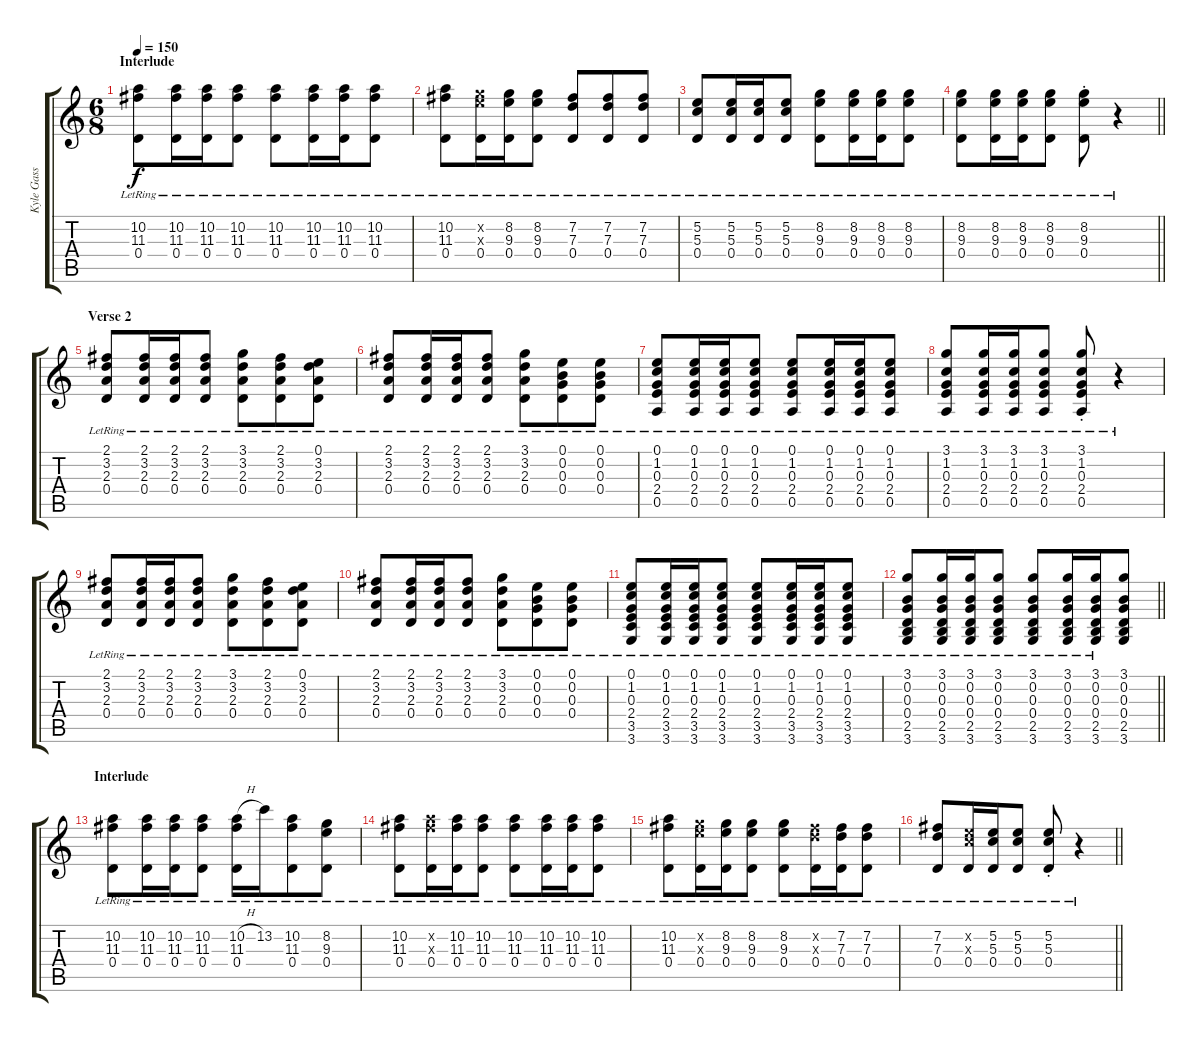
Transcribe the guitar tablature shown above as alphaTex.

\track ("Kyle Gass" "Kyle Gass") {instrument acousticguitarsteel}
\staff {score tabs}
\tuning (E4 B3 G3 D3 A2 E2) {hide}
\ts (6 8)
\section ("" "Interlude")
\tempo 150
\clef g2
\ks c
(10.2{lr} 11.3{lr} 0.4{lr}).8{dy f} (10.2{lr} 11.3{lr} 0.4{lr}).16 (10.2{lr} 11.3{lr} 0.4{lr}).16 (10.2{lr} 11.3{lr} 0.4{lr}).8 (10.2{lr} 11.3{lr} 0.4{lr}).8 (10.2{lr} 11.3{lr} 0.4{lr}).16 (10.2{lr} 11.3{lr} 0.4{lr}).16 (10.2{lr} 11.3{lr} 0.4{lr}).8 |
(10.2{lr} 11.3{lr} 0.4{lr}).8 (8.2{x} 9.3{x} 0.4{lr}).16 (8.2{lr} 9.3{lr} 0.4{lr}).16 (8.2{lr} 9.3{lr} 0.4{lr}).8 (7.2{lr} 7.3{lr} 0.4{lr}).8 (7.2{lr} 7.3{lr} 0.4{lr}).8 (7.2{lr} 7.3{lr} 0.4{lr}).8 |
(5.2{lr} 5.3{lr} 0.4{lr}).8 (5.2{lr} 5.3{lr} 0.4{lr}).16 (5.2{lr} 5.3{lr} 0.4{lr}).16 (5.2{lr} 5.3{lr} 0.4{lr}).8 (8.2{lr} 9.3{lr} 0.4{lr}).8 (8.2{lr} 9.3{lr} 0.4{lr}).16 (8.2{lr} 9.3{lr} 0.4{lr}).16 (8.2{lr} 9.3{lr} 0.4{lr}).8 |
\barLineRight lightlight
(8.2{lr} 9.3{lr} 0.4{lr}).8 (8.2{lr} 9.3{lr} 0.4{lr}).16 (8.2{lr} 9.3{lr} 0.4{lr}).16 (8.2{lr} 9.3{lr} 0.4{lr}).8 (8.2{st lr} 9.3{st lr} 0.4{st lr}).8 r.4 |
\section ("" "Verse 2")
(2.1{lr} 3.2{lr} 2.3{lr} 0.4{lr}).8 (2.1{lr} 3.2{lr} 2.3{lr} 0.4{lr}).16 (2.1{lr} 3.2{lr} 2.3{lr} 0.4{lr}).16 (2.1{lr} 3.2{lr} 2.3{lr} 0.4{lr}).8 (3.1{lr} 3.2{lr} 2.3{lr} 0.4{lr}).8 (2.1{lr} 3.2{lr} 2.3{lr} 0.4{lr}).8 (0.1{lr} 3.2{lr} 2.3{lr} 0.4{lr}).8 |
(2.1{lr} 3.2{lr} 2.3{lr} 0.4{lr}).8 (2.1{lr} 3.2{lr} 2.3{lr} 0.4{lr}).16 (2.1{lr} 3.2{lr} 2.3{lr} 0.4{lr}).16 (2.1{lr} 3.2{lr} 2.3{lr} 0.4{lr}).8 (3.1{lr} 3.2{lr} 2.3{lr} 0.4{lr}).8 (0.1{lr} 0.2{lr} 0.3{lr} 0.4{lr}).8 (0.1{lr} 0.2{lr} 0.3{lr} 0.4{lr}).8 |
(0.1{lr} 1.2{lr} 0.3{lr} 2.4{lr} 0.5{lr}).8 (0.1{lr} 1.2{lr} 0.3{lr} 2.4{lr} 0.5{lr}).16 (0.1{lr} 1.2{lr} 0.3{lr} 2.4{lr} 0.5{lr}).16 (0.1{lr} 1.2{lr} 0.3{lr} 2.4{lr} 0.5{lr}).8 (0.1{lr} 1.2{lr} 0.3{lr} 2.4{lr} 0.5{lr}).8 (0.1{lr} 1.2{lr} 0.3{lr} 2.4{lr} 0.5{lr}).16 (0.1{lr} 1.2{lr} 0.3{lr} 2.4{lr} 0.5{lr}).16 (0.1{lr} 1.2{lr} 0.3{lr} 2.4{lr} 0.5{lr}).8 |
(3.1{lr} 1.2{lr} 0.3{lr} 2.4{lr} 0.5{lr}).8 (3.1{lr} 1.2{lr} 0.3{lr} 2.4{lr} 0.5{lr}).16 (3.1{lr} 1.2{lr} 0.3{lr} 2.4{lr} 0.5{lr}).16 (3.1{lr} 1.2{lr} 0.3{lr} 2.4{lr} 0.5{lr}).8 (3.1{st lr} 1.2{st lr} 0.3{st lr} 2.4{st lr} 0.5{st lr}).8 r.4 |
(2.1{lr} 3.2{lr} 2.3{lr} 0.4{lr}).8 (2.1{lr} 3.2{lr} 2.3{lr} 0.4{lr}).16 (2.1{lr} 3.2{lr} 2.3{lr} 0.4{lr}).16 (2.1{lr} 3.2{lr} 2.3{lr} 0.4{lr}).8 (3.1{lr} 3.2{lr} 2.3{lr} 0.4{lr}).8 (2.1{lr} 3.2{lr} 2.3{lr} 0.4{lr}).8 (0.1{lr} 3.2{lr} 2.3{lr} 0.4{lr}).8 |
(2.1{lr} 3.2{lr} 2.3{lr} 0.4{lr}).8 (2.1{lr} 3.2{lr} 2.3{lr} 0.4{lr}).16 (2.1{lr} 3.2{lr} 2.3{lr} 0.4{lr}).16 (2.1{lr} 3.2{lr} 2.3{lr} 0.4{lr}).8 (3.1{lr} 3.2{lr} 2.3{lr} 0.4{lr}).8 (0.1{lr} 0.2{lr} 0.3{lr} 0.4{lr}).8 (0.1{lr} 0.2{lr} 0.3{lr} 0.4{lr}).8 |
(0.1{lr} 1.2{lr} 0.3{lr} 2.4{lr} 3.5{lr} 3.6{lr}).8 (0.1{lr} 1.2{lr} 0.3{lr} 2.4{lr} 3.5{lr} 3.6{lr}).16 (0.1{lr} 1.2{lr} 0.3{lr} 2.4{lr} 3.5{lr} 3.6{lr}).16 (0.1{lr} 1.2{lr} 0.3{lr} 2.4{lr} 3.5{lr} 3.6{lr}).8 (0.1{lr} 1.2{lr} 0.3{lr} 2.4{lr} 3.5{lr} 3.6{lr}).8 (0.1{lr} 1.2{lr} 0.3{lr} 2.4{lr} 3.5{lr} 3.6{lr}).16 (0.1{lr} 1.2{lr} 0.3{lr} 2.4{lr} 3.5{lr} 3.6{lr}).16 (0.1{lr} 1.2{lr} 0.3{lr} 2.4{lr} 3.5{lr} 3.6{lr}).8 |
\barLineRight lightlight
(3.1{lr} 0.2{lr} 0.3{lr} 0.4{lr} 2.5{lr} 3.6{lr}).8 (3.1{lr} 0.2{lr} 0.3{lr} 0.4{lr} 2.5{lr} 3.6{lr}).16 (3.1{lr} 0.2{lr} 0.3{lr} 0.4{lr} 2.5{lr} 3.6{lr}).16 (3.1{lr} 0.2{lr} 0.3{lr} 0.4{lr} 2.5{lr} 3.6{lr}).8 (3.1{lr} 0.2{lr} 0.3{lr} 0.4{lr} 2.5{lr} 3.6{lr}).8 (3.1{lr} 0.2{lr} 0.3{lr} 0.4{lr} 2.5{lr} 3.6{lr}).16 (3.1{lr} 0.2{lr} 0.3{lr} 0.4{lr} 2.5{lr} 3.6{lr}).16 (3.1 0.2 0.3 0.4 2.5 3.6).8 |
\section ("" "Interlude")
(10.2{lr} 11.3{lr} 0.4{lr}).8 (10.2{lr} 11.3{lr} 0.4{lr}).16 (10.2{lr} 11.3{lr} 0.4{lr}).16 (10.2{lr} 11.3{lr} 0.4{lr}).8 (10.2{h lr} 11.3{lr} 0.4{lr}).16 13.2{lr}.16 (10.2{lr} 11.3{lr} 0.4{lr}).8 (8.2{lr} 9.3{lr} 0.4{lr}).8 |
(10.2{lr} 11.3{lr} 0.4{lr}).8 (10.2{x} 11.3{x} 0.4{lr}).16 (10.2{lr} 11.3{lr} 0.4{lr}).16 (10.2{lr} 11.3{lr} 0.4{lr}).8 (10.2{lr} 11.3{lr} 0.4{lr}).8 (10.2{lr} 11.3{lr} 0.4{lr}).16 (10.2{lr} 11.3{lr} 0.4{lr}).16 (10.2{lr} 11.3{lr} 0.4{lr}).8 |
(10.2{lr} 11.3{lr} 0.4{lr}).8 (8.2{x} 9.3{x} 0.4{lr}).16 (8.2{lr} 9.3{lr} 0.4{lr}).16 (8.2{lr} 9.3{lr} 0.4{lr}).8 (8.2{lr} 9.3{lr} 0.4{lr}).8 (7.2{x} 7.3{x} 0.4{lr}).16 (7.2{lr} 7.3{lr} 0.4{lr}).16 (7.2{lr} 7.3{lr} 0.4{lr}).8 |
\barLineRight lightlight
(7.2{lr} 7.3{lr} 0.4{lr}).8 (5.2{x} 5.3{x} 0.4{lr}).16 (5.2{lr} 5.3{lr} 0.4{lr}).16 (5.2{lr} 5.3{lr} 0.4{lr}).8 (5.2{st lr} 5.3{st lr} 0.4{st lr}).8 r.4
